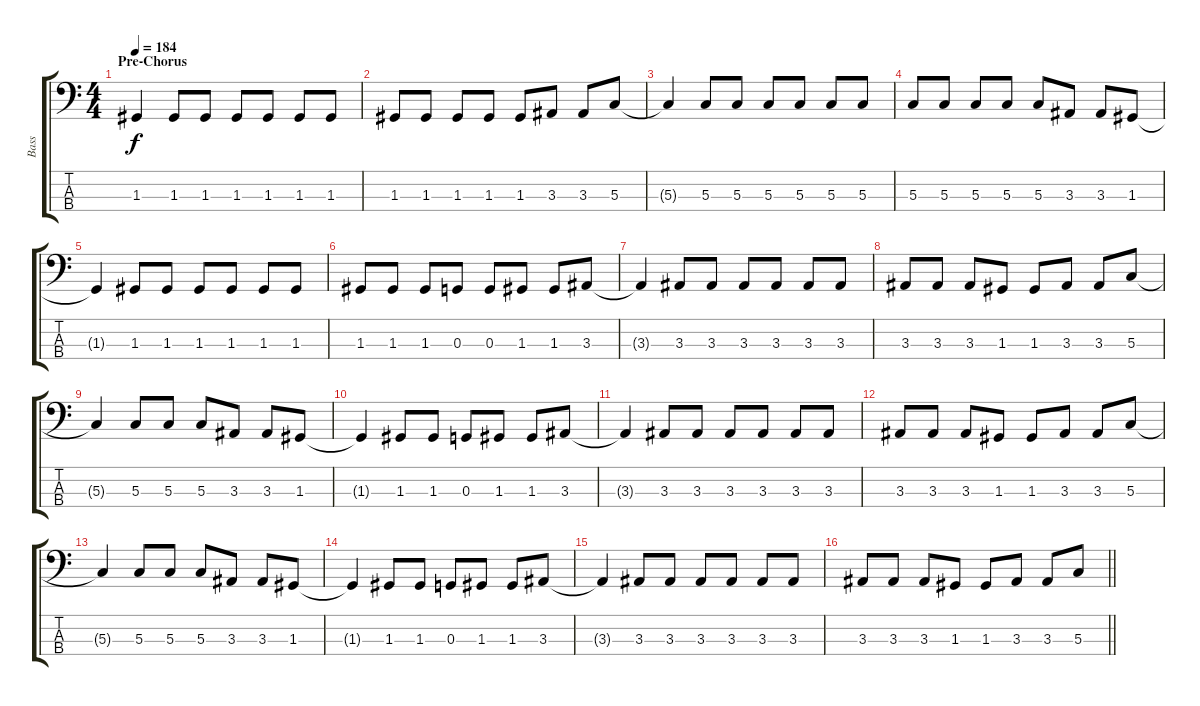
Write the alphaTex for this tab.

\track ("Bass" "Bass") {instrument electricbassfinger}
\staff {score tabs}
\tuning (F2 C2 G1 C1) {hide}
\ts (4 4)
\section ("" "Pre-Chorus")
\tempo 184
\clef f4
\ks c
1.3{t}.4{dy f} 1.3.8 1.3.8 1.3.8 1.3.8 1.3.8 1.3.8 |
1.3.8 1.3.8 1.3.8 1.3.8 1.3.8 3.3.8 3.3.8 5.3.8 |
5.3{t}.4 5.3.8 5.3.8 5.3.8 5.3.8 5.3.8 5.3.8 |
5.3.8 5.3.8 5.3.8 5.3.8 5.3.8 3.3.8 3.3.8 1.3.8 |
1.3{t}.4 1.3.8 1.3.8 1.3.8 1.3.8 1.3.8 1.3.8 |
1.3.8 1.3.8 1.3.8 0.3.8 0.3.8 1.3.8 1.3.8 3.3.8 |
3.3{t}.4 3.3.8 3.3.8 3.3.8 3.3.8 3.3.8 3.3.8 |
3.3.8 3.3.8 3.3.8 1.3.8 1.3.8 3.3.8 3.3.8 5.3.8 |
5.3{t}.4 5.3.8 5.3.8 5.3.8 3.3.8 3.3.8 1.3.8 |
1.3{t}.4 1.3.8 1.3.8 0.3.8 1.3.8 1.3.8 3.3.8 |
3.3{t}.4 3.3.8 3.3.8 3.3.8 3.3.8 3.3.8 3.3.8 |
3.3.8 3.3.8 3.3.8 1.3.8 1.3.8 3.3.8 3.3.8 5.3.8 |
5.3{t}.4 5.3.8 5.3.8 5.3.8 3.3.8 3.3.8 1.3.8 |
1.3{t}.4 1.3.8 1.3.8 0.3.8 1.3.8 1.3.8 3.3.8 |
3.3{t}.4 3.3.8 3.3.8 3.3.8 3.3.8 3.3.8 3.3.8 |
\barLineRight lightlight
3.3.8 3.3.8 3.3.8 1.3.8 1.3.8 3.3.8 3.3.8 5.3.8
